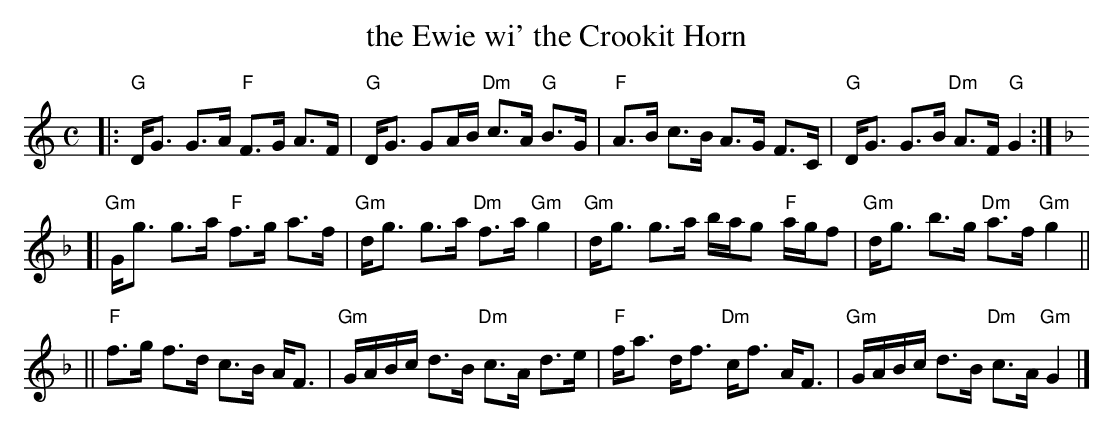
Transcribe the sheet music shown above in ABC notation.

X:1
T: the Ewie wi' the Crookit Horn
M: C
L: 1/16
K: Gmix
|: "G"DG3 G3A "F"F3G A3F | "G"DG3 G2AB "Dm"c3A "G"B3G \
|  "F"A3B c3B A3G F3C | "G"DG3 G3B "Dm"A3F "G"G4 :|
K: Gdor
[|"Gm"Gg3 g3a "F"f3g a3f | "Gm"dg3 g3a "Dm"f3a "Gm"g4 \
| "Gm"dg3 g3a bag2 "F"agf2 | "Gm"dg3 b3g "Dm"a3f "Gm"g4 ||
|| "F"f3g f3d c3B AF3 | "Gm"GABc d3B "Dm"c3A d3e \
|  "F"fa3 df3 "Dm"cf3 AF3 | "Gm"GABc d3B "Dm"c3A "Gm"G4 |]
